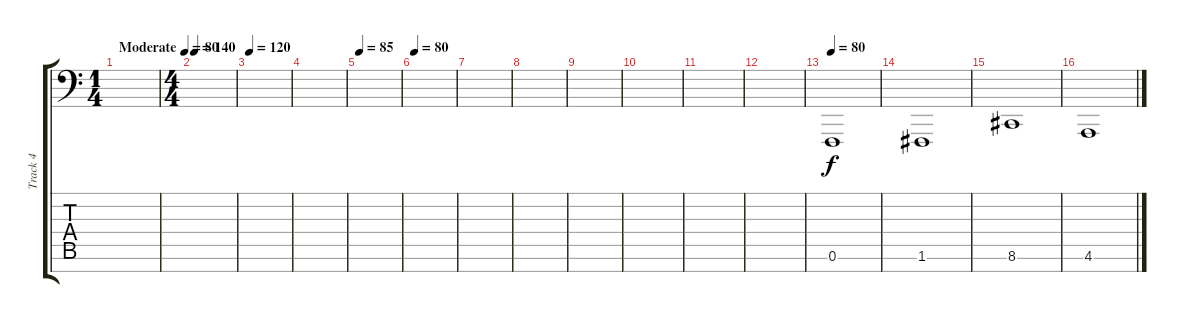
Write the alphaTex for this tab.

\track ("Track 4" "Track 4") {instrument stringensemble1}
\staff {score tabs}
\tuning (E4 B3 G3 D3 A2 F1 D1) {hide}
\ts (1 4)
\tempo (80 "Moderate")
\clef f4
\ks c
|
\ts (4 4)
\tempo 140
|
\tempo 120
|
|
\tempo 85
|
\tempo 80
|
|
|
|
|
|
|
\tempo 80
0.6.1 |
1.6.1 |
8.6.1{dy f} |
4.6.1
